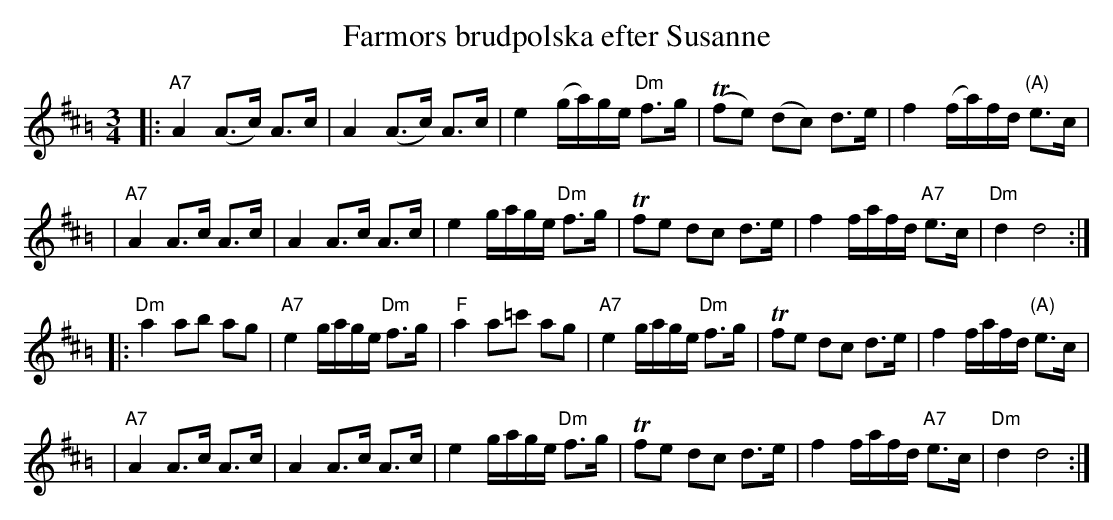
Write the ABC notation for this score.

X:1
T: Farmors brudpolska efter Susanne
M: 3/4
L: 1/8
K: D=B^c
|: "A7"A2 (A>c) A>c \
| A2 (A>c) A>c \
| e2 (g/a/)g/e/ "Dm"f>g \
| (Tfe) (dc) d>e \
| f2 (f/a/)f/d/ "(A)"e>c |
| "A7"A2 A>c A>c \
| A2 A>c A>c \
| e2 g/a/g/e/ "Dm"f>g \
| Tfe dc d>e \
| f2 f/a/f/d/ "A7"e>c \
| "Dm"d2 d4 :|
|: "Dm"a2 ab ag \
| "A7"e2 g/a/g/e/ "Dm"f>g \
| "F"a2 a=c' ag \
| "A7"e2 g/a/g/e/ "Dm"f>g \
| Tfe dc d>e \
| f2 f/a/f/d/ "(A)"e>c |
| "A7"A2 A>c A>c \
| A2 A>c A>c \
| e2 g/a/g/e/ "Dm"f>g \
| Tfe dc d>e \
| f2 f/a/f/d/ "A7"e>c \
| "Dm"d2 d4 :|
